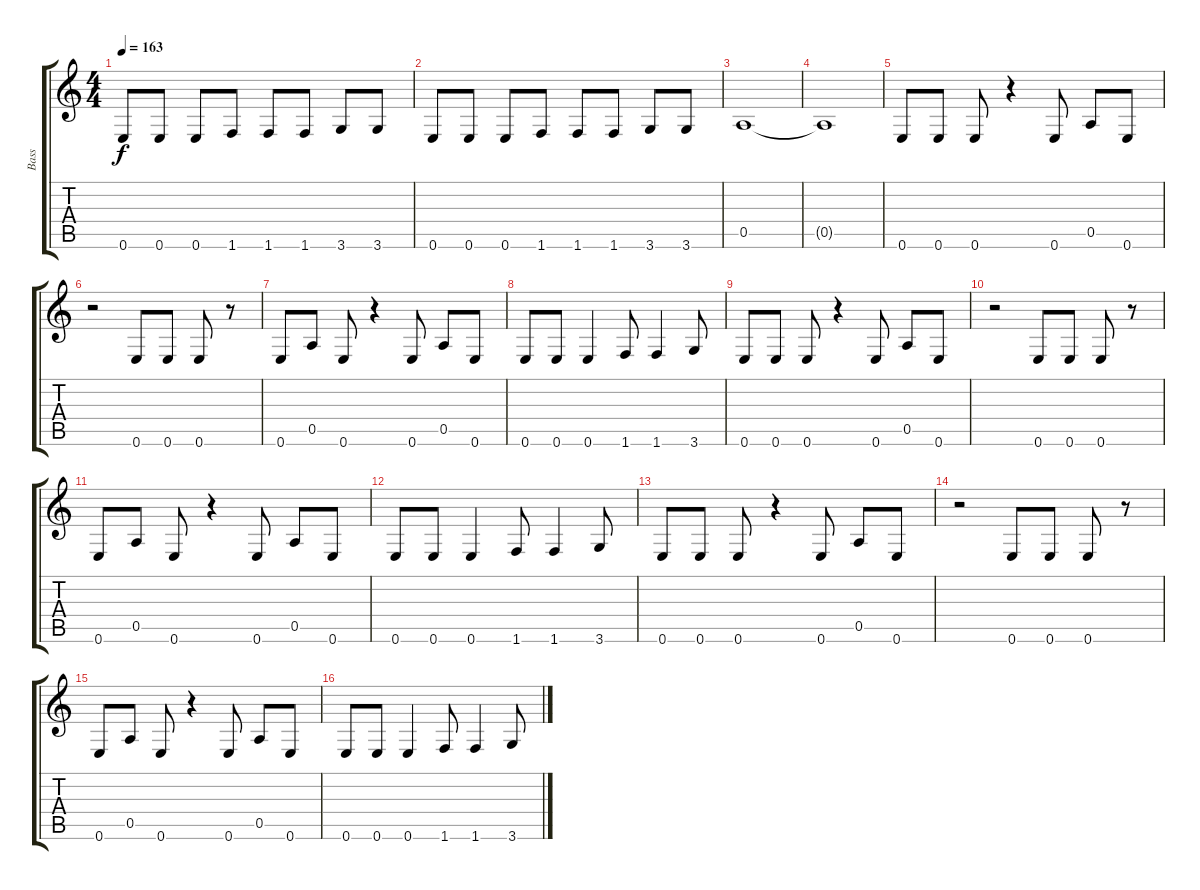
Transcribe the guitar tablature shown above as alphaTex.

\track ("Bass" "Bass") {instrument electricbasspick}
\staff {score tabs}
\tuning (E4 B3 G3 D3 A2 E2) {hide}
\ts (4 4)
\tempo 163
\clef g2
\ks c
0.6.8{dy f} 0.6.8 0.6.8 1.6.8 1.6.8 1.6.8 3.6.8 3.6.8 |
0.6.8 0.6.8 0.6.8 1.6.8 1.6.8 1.6.8 3.6.8 3.6.8 |
0.5.1 |
0.5{t}.1 |
0.6.8 0.6.8 0.6.8 r.4 0.6.8 0.5.8 0.6.8 |
r.2 0.6.8 0.6.8 0.6.8 r.8 |
0.6.8 0.5.8 0.6.8 r.4 0.6.8 0.5.8 0.6.8 |
0.6.8 0.6.8 0.6.4 1.6.8 1.6.4 3.6.8 |
0.6.8 0.6.8 0.6.8 r.4 0.6.8 0.5.8 0.6.8 |
r.2 0.6.8 0.6.8 0.6.8 r.8 |
0.6.8 0.5.8 0.6.8 r.4 0.6.8 0.5.8 0.6.8 |
0.6.8 0.6.8 0.6.4 1.6.8 1.6.4 3.6.8 |
0.6.8 0.6.8 0.6.8 r.4 0.6.8 0.5.8 0.6.8 |
r.2 0.6.8 0.6.8 0.6.8 r.8 |
0.6.8 0.5.8 0.6.8 r.4 0.6.8 0.5.8 0.6.8 |
0.6.8 0.6.8 0.6.4 1.6.8 1.6.4 3.6.8
